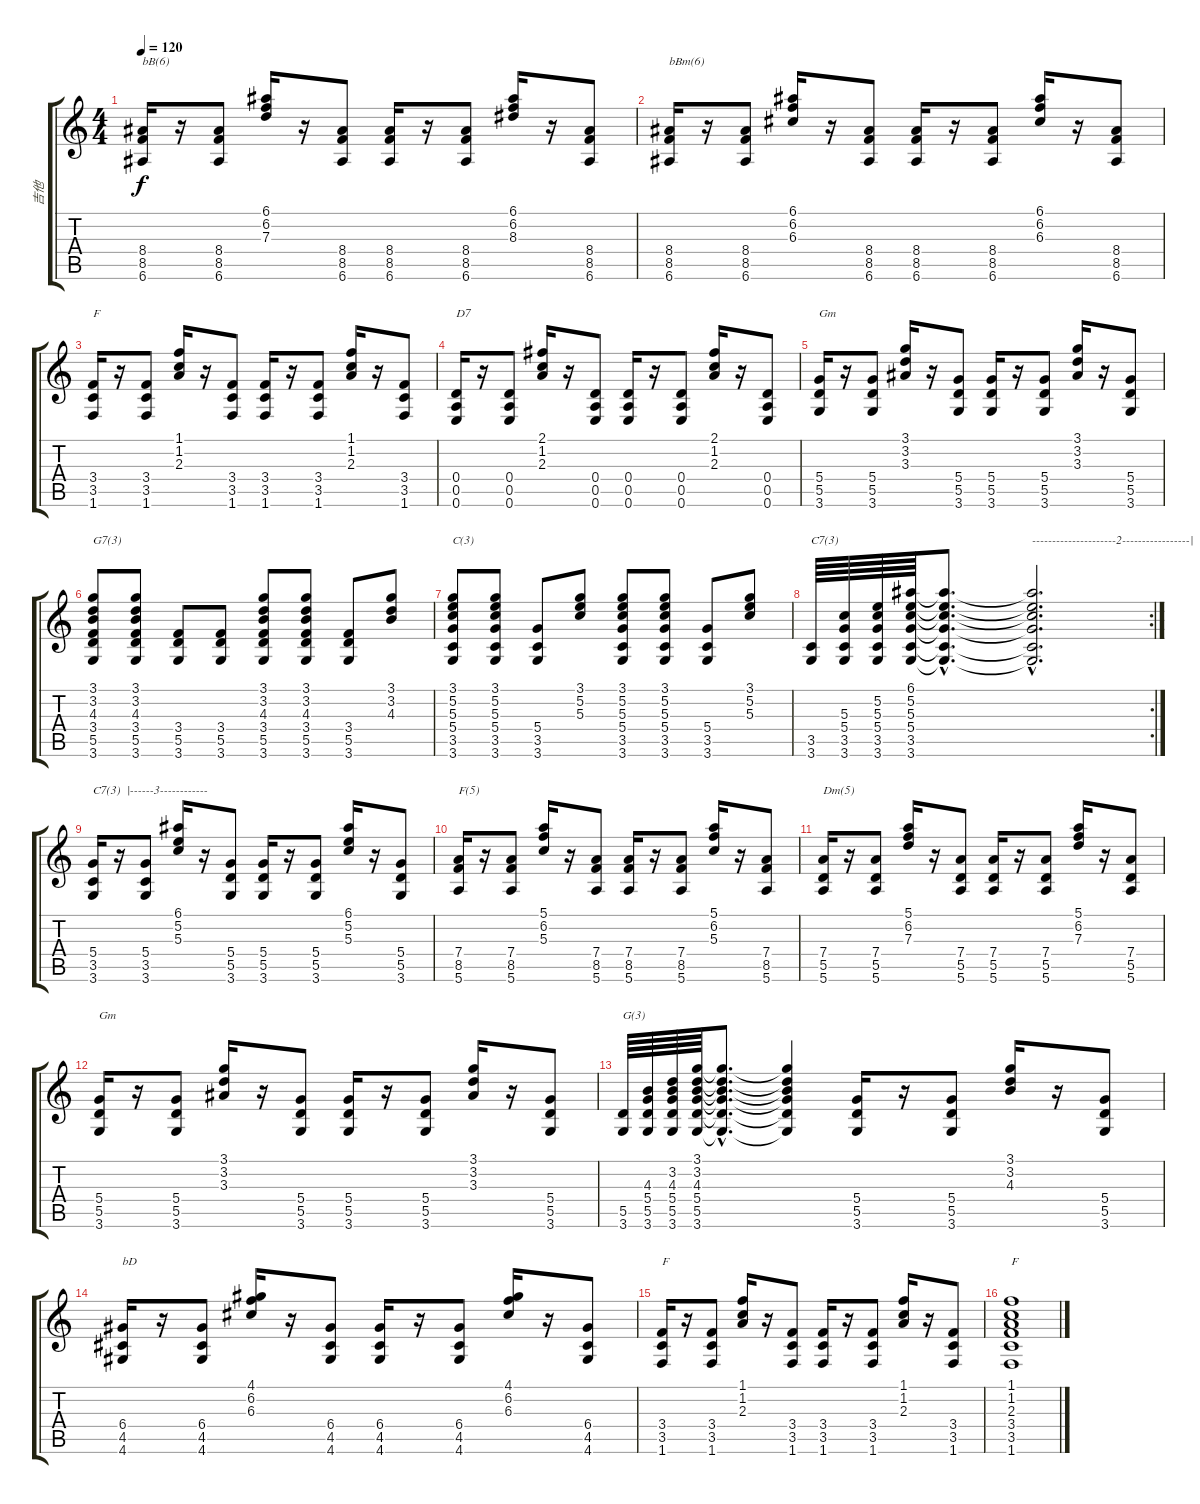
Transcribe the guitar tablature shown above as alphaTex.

\track ("吉他" "吉他") {instrument acousticguitarsteel}
\staff {score tabs}
\tuning (E4 B3 G3 D3 A2 E2) {hide}
\ts (4 4)
\tempo 120
\clef g2
\ks c
(8.4 8.5 6.6).16{txt "bB(6)" dy f} r.16 (8.4 8.5 6.6).8 (6.1 6.2 7.3).16 r.16 (8.4 8.5 6.6).8 (8.4 8.5 6.6).16 r.16 (8.4 8.5 6.6).8 (6.1 6.2 8.3).16 r.16 (8.4 8.5 6.6).8 |
(8.4 8.5 6.6).16{txt "bBm(6)"} r.16 (8.4 8.5 6.6).8 (6.1 6.2 6.3).16 r.16 (8.4 8.5 6.6).8 (8.4 8.5 6.6).16 r.16 (8.4 8.5 6.6).8 (6.1 6.2 6.3).16 r.16 (8.4 8.5 6.6).8 |
(3.4 3.5 1.6).16{txt "F"} r.16 (3.4 3.5 1.6).8 (1.1 1.2 2.3).16 r.16 (3.4 3.5 1.6).8 (3.4 3.5 1.6).16 r.16 (3.4 3.5 1.6).8 (1.1 1.2 2.3).16 r.16 (3.4 3.5 1.6).8 |
(0.4 0.5 0.6).16{txt "D7"} r.16 (0.4 0.5 0.6).8 (2.1 1.2 2.3).16 r.16 (0.4 0.5 0.6).8 (0.4 0.5 0.6).16 r.16 (0.4 0.5 0.6).8 (2.1 1.2 2.3).16 r.16 (0.4 0.5 0.6).8 |
(5.4 5.5 3.6).16{txt "Gm"} r.16 (5.4 5.5 3.6).8 (3.1 3.2 3.3).16 r.16 (5.4 5.5 3.6).8 (5.4 5.5 3.6).16 r.16 (5.4 5.5 3.6).8 (3.1 3.2 3.3).16 r.16 (5.4 5.5 3.6).8 |
(3.1 3.2 4.3 3.4 5.5 3.6).8{txt "G7(3)"} (3.1 3.2 4.3 3.4 5.5 3.6).8 (3.4 5.5 3.6).8 (3.4 5.5 3.6).8 (3.1 3.2 4.3 3.4 5.5 3.6).8 (3.1 3.2 4.3 3.4 5.5 3.6).8 (3.4 5.5 3.6).8 (3.1 3.2 4.3).8 |
(3.1 5.2 5.3 5.4 3.5 3.6).8{txt "C(3)"} (3.1 5.2 5.3 5.4 3.5 3.6).8 (5.4 3.5 3.6).8 (3.1 5.2 5.3).8 (3.1 5.2 5.3 5.4 3.5 3.6).8 (3.1 5.2 5.3 5.4 3.5 3.6).8 (5.4 3.5 3.6).8 (3.1 5.2 5.3).8 |
\rc 2
(3.5 3.6).64{txt "C7(3)"} (5.3 5.4 3.5 3.6).64 (5.2 5.3 5.4 3.5 3.6).64 (6.1 5.2 5.3 5.4 3.5 3.6).64 (6.1{hac t} 5.2{hac t} 5.3{hac t} 5.4{hac t} 3.5{hac t} 3.6{hac t}).8{d} (6.1{hac t} 5.2{hac t} 5.3{hac t} 5.4{hac t} 3.5{hac t} 3.6{hac t}).2{d txt "---------------------2-----------------|"} |
(5.4 3.5 3.6).16{txt "C7(3)  |------3------------"} r.16 (5.4 3.5 3.6).8 (6.1 5.2 5.3).16 r.16 (5.4 5.5 3.6).8 (5.4 5.5 3.6).16 r.16 (5.4 5.5 3.6).8 (6.1 5.2 5.3).16 r.16 (5.4 5.5 3.6).8 |
(7.4 8.5 5.6).16{txt "F(5)"} r.16 (7.4 8.5 5.6).8 (5.1 6.2 5.3).16 r.16 (7.4 8.5 5.6).8 (7.4 8.5 5.6).16 r.16 (7.4 8.5 5.6).8 (5.1 6.2 5.3).16 r.16 (7.4 8.5 5.6).8 |
(7.4 5.5 5.6).16{txt "Dm(5)"} r.16 (7.4 5.5 5.6).8 (5.1 6.2 7.3).16 r.16 (7.4 5.5 5.6).8 (7.4 5.5 5.6).16 r.16 (7.4 5.5 5.6).8 (5.1 6.2 7.3).16 r.16 (7.4 5.5 5.6).8 |
(5.4 5.5 3.6).16{txt "Gm"} r.16 (5.4 5.5 3.6).8 (3.1 3.2 3.3).16 r.16 (5.4 5.5 3.6).8 (5.4 5.5 3.6).16 r.16 (5.4 5.5 3.6).8 (3.1 3.2 3.3).16 r.16 (5.4 5.5 3.6).8 |
(5.5 3.6).64{txt "G(3)"} (4.3 5.4 5.5 3.6).64 (3.2 4.3 5.4 5.5 3.6).64 (3.1 3.2 4.3 5.4 5.5 3.6).64 (3.1{hac t} 3.2{hac t} 4.3{hac t} 5.4{hac t} 5.5{hac t} 3.6{hac t}).8{d} (3.1{t} 3.2{t} 4.3{t} 5.4{t} 5.5{t} 3.6{t}).4 (5.4 5.5 3.6).16 r.16 (5.4 5.5 3.6).8 (3.1 3.2 4.3).16 r.16 (5.4 5.5 3.6).8 |
(6.4 4.5 4.6).16{txt "bD"} r.16 (6.4 4.5 4.6).8 (4.1 6.2 6.3).16 r.16 (6.4 4.5 4.6).8 (6.4 4.5 4.6).16 r.16 (6.4 4.5 4.6).8 (4.1 6.2 6.3).16 r.16 (6.4 4.5 4.6).8 |
(3.4 3.5 1.6).16{txt "F"} r.16 (3.4 3.5 1.6).8 (1.1 1.2 2.3).16 r.16 (3.4 3.5 1.6).8 (3.4 3.5 1.6).16 r.16 (3.4 3.5 1.6).8 (1.1 1.2 2.3).16 r.16 (3.4 3.5 1.6).8 |
(1.1 1.2 2.3 3.4 3.5 1.6).1{txt "F"}
